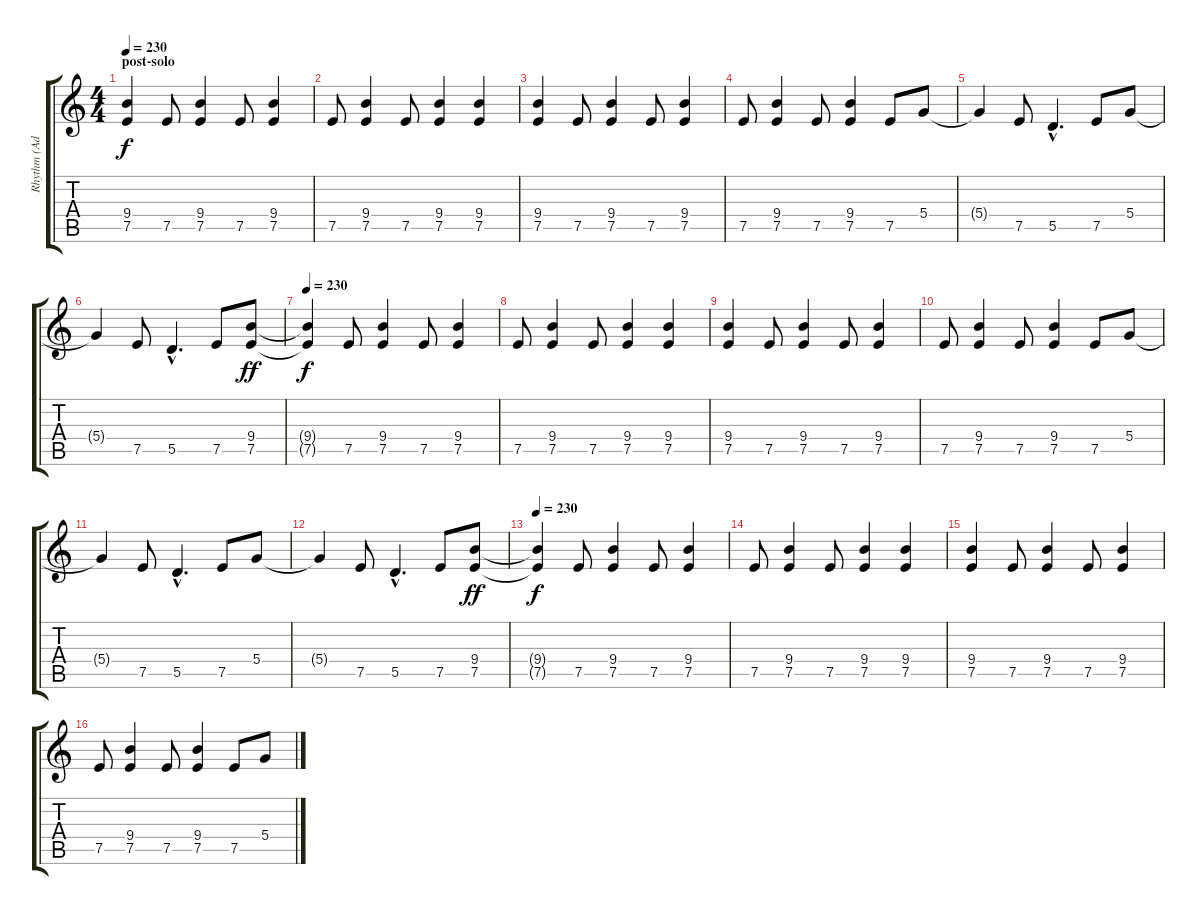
\track ("Rhythm (Adrian)" "Rhythm (Ad") {instrument distortionguitar}
\staff {score tabs}
\tuning (E4 B3 G3 D3 A2 E2) {hide}
\ts (4 4)
\section ("" "post-solo")
\tempo 230
\clef g2
\ks c
(9.4 7.5).4{dy f} 7.5.8 (9.4 7.5).4 7.5.8 (9.4 7.5).4 |
7.5.8 (9.4 7.5).4 7.5.8 (9.4 7.5).4 (9.4 7.5).4 |
(9.4 7.5).4 7.5.8 (9.4 7.5).4 7.5.8 (9.4 7.5).4 |
7.5.8 (9.4 7.5).4 7.5.8 (9.4 7.5).4 7.5.8 5.4.8 |
5.4{t}.4 7.5.8 5.5{hac}.4{d} 7.5.8 5.4.8 |
5.4{t}.4 7.5.8 5.5{hac}.4{d} 7.5.8 (9.4 7.5).8{dy ff} |
\tempo 230
(9.4{t} 7.5{t}).4{dy f} 7.5.8 (9.4 7.5).4 7.5.8 (9.4 7.5).4 |
7.5.8 (9.4 7.5).4 7.5.8 (9.4 7.5).4 (9.4 7.5).4 |
(9.4 7.5).4 7.5.8 (9.4 7.5).4 7.5.8 (9.4 7.5).4 |
7.5.8 (9.4 7.5).4 7.5.8 (9.4 7.5).4 7.5.8 5.4.8 |
5.4{t}.4 7.5.8 5.5{hac}.4{d} 7.5.8 5.4.8 |
5.4{t}.4 7.5.8 5.5{hac}.4{d} 7.5.8 (9.4 7.5).8{dy ff} |
\tempo 230
(9.4{t} 7.5{t}).4{dy f} 7.5.8 (9.4 7.5).4 7.5.8 (9.4 7.5).4 |
7.5.8 (9.4 7.5).4 7.5.8 (9.4 7.5).4 (9.4 7.5).4 |
(9.4 7.5).4 7.5.8 (9.4 7.5).4 7.5.8 (9.4 7.5).4 |
7.5.8 (9.4 7.5).4 7.5.8 (9.4 7.5).4 7.5.8 5.4.8
